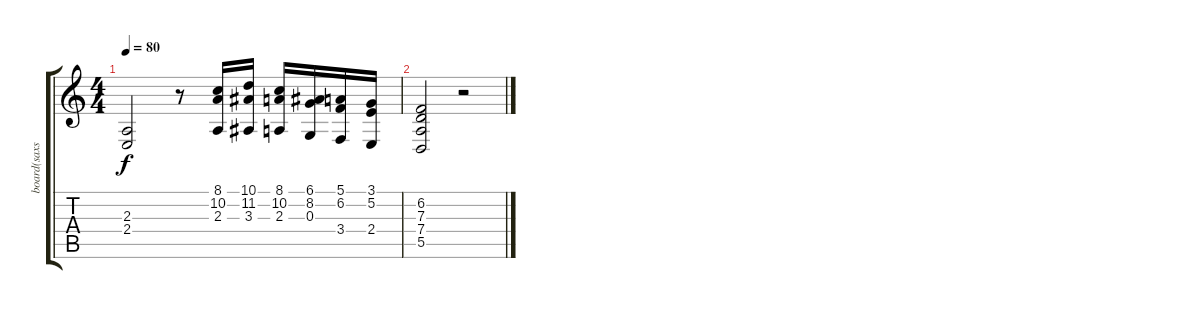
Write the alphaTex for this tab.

\track ("board(saxs)" "board(saxs") {instrument accordion}
\staff {score tabs}
\tuning (E4 B3 G3 D3 A2 E2) {hide}
\ts (4 4)
\tempo 80
\clef g2
\ks c
(2.3 2.4).2{dy f} r.8 (8.1 10.2 2.3).16 (10.1 11.2 3.3).16 (8.1 10.2 2.3).16 (6.1 8.2 0.3).16 (5.1 6.2 3.4).16 (3.1 5.2 2.4).16 |
(6.2 7.3 7.4 5.5).2 r.2
